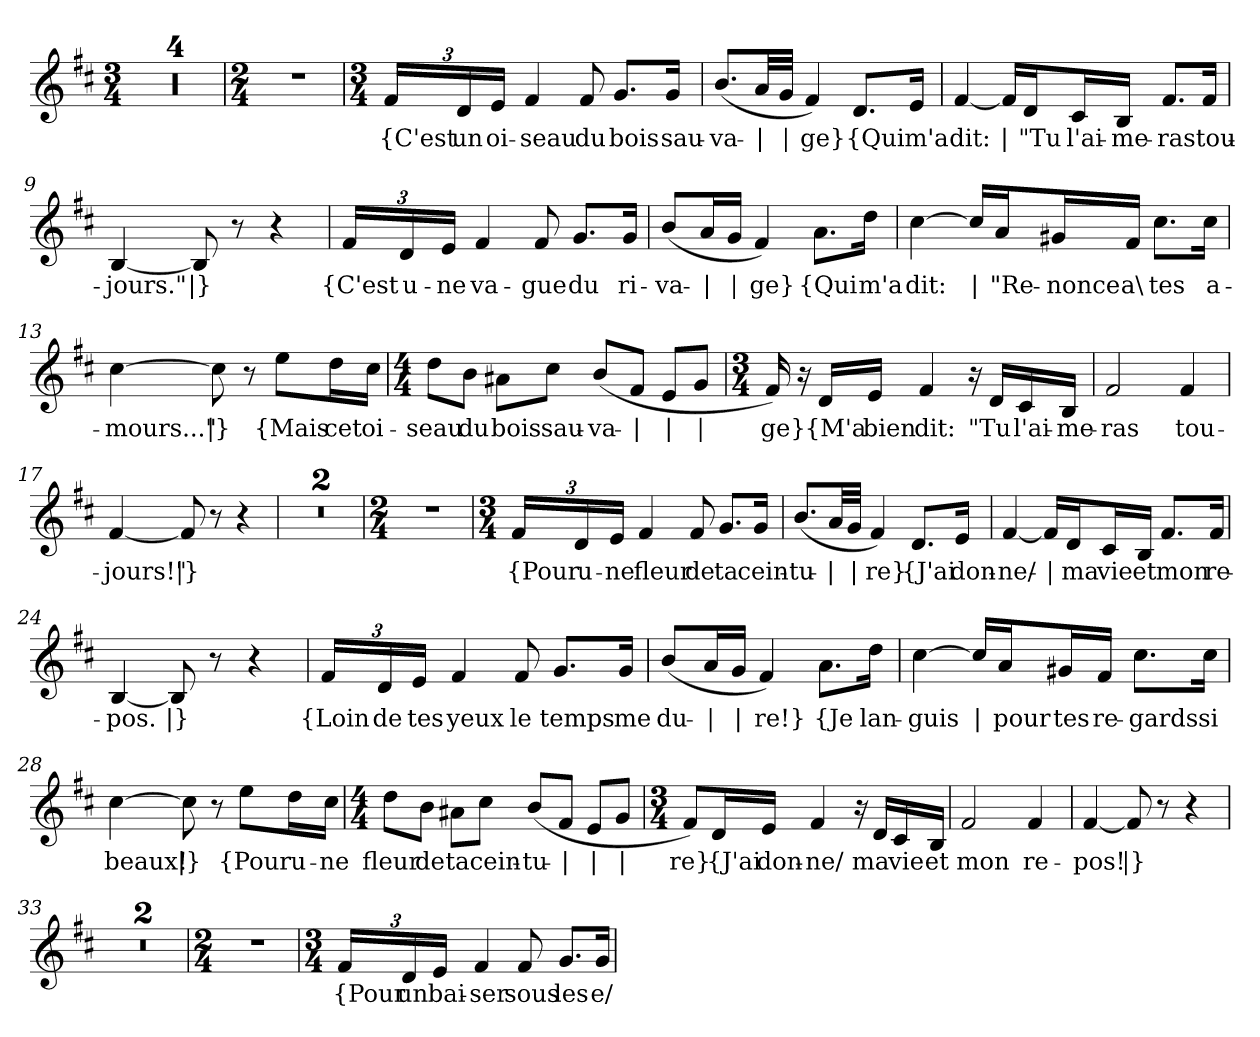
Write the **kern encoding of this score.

**kern	**text
*part1	*part1
*staff1	*staff1
*clefG2	*
*k[f#c#]	*
*M3/4	*
=1	=1
2.r	.
=2	=2
2.r	.
=3	=3
2.r	.
=4	=4
2.r	.
=5	=5
*M2/4	*
2r	.
=6	=6
*M3/4	*
24f#/LL	{C'est
24d/	un
24e/JJ	oi-
4f#	-seau
8f#	du
8.g/L	bois
16g/Jk	sau-
=7	=7
(8.b/L	-va-
32a/LL	|
32g/JJJ	|
4f#)	-ge}
8.d/L	{Qui
16e/Jk	m'a
=8	=8
[4f#	dit:
16f#/LL]	|
16d/J	"Tu
16c#/L	l'ai-
16B/JJ	-me-
8.f#/L	-ras
16f#/Jk	tou-
=9	=9
[4B	-jours."
8B]	|}
8r	.
4r	.
=10	=10
24f#/LL	{C'est
24d/	u-
24e/JJ	-ne
4f#	va-
8f#	-gue
8.g/L	du
16g/Jk	ri-
=11	=11
(8b/L	-va-
16a/L	|
16g/JJ	|
4f#)	-ge}
8.a\L	{Qui
16dd\Jk	m'a
=12	=12
[4cc#	dit:
16cc#/LL]	|
16a/J	"Re-
16g#X/L	-nonce
16f#/JJ	a\
8.cc#\L	tes
16cc#\Jk	a-
=13	=13
[4cc#	-mours..."
8cc#]	|}
8r	.
8ee\L	{Mais
16dd\L	cet
16cc#\JJ	oi-
=14	=14
*M4/4	*
8dd\L	-seau
8b\J	du
8a#X\L	bois
8cc#\J	sau-
(8b/L	-va-
8f#/J	|
8e/L	|
8g/J	|
=15	=15
*M3/4	*
16f#)	-ge}
16r	.
16d/LL	{M'a
16e/JJ	bien
4f#	dit:
16r	.
16d/LL	"Tu
16c#/	l'ai-
16B/JJ	-me-
=16	=16
2f#	-ras
4f#	tou-
=17	=17
[4f#	-jours!"
8f#]	|}
8r	.
4r	.
=18	=18
2.r	.
=19	=19
2.r	.
=20	=20
*M2/4	*
2r	.
=21	=21
*M3/4	*
24f#/LL	{Pour
24d/	u-
24e/JJ	-ne
4f#	fleur
8f#	de
8.g/L	ta
16g/Jk	cein-
=22	=22
(8.b/L	-tu-
32a/LL	|
32g/JJJ	|
4f#)	-re}
8.d/L	{J'ai
16e/Jk	don-
=23	=23
[4f#	-ne/-
16f#/LL]	|
16d/J	ma
16c#/L	vie
16B/JJ	et
8.f#/L	mon
16f#/Jk	re-
=24	=24
[4B	-pos.
8B]	|}
8r	.
4r	.
=25	=25
24f#/LL	{Loin
24d/	de
24e/JJ	tes
4f#	yeux
8f#	le
8.g/L	temps
16g/Jk	me
=26	=26
(8b/L	du-
16a/L	|
16g/JJ	|
4f#)	-re!}
8.a\L	{Je
16dd\Jk	lan-
=27	=27
[4cc#	-guis
16cc#/LL]	|
16a/J	pour
16g#X/L	tes
16f#/JJ	re-
8.cc#\L	-gards
16cc#\Jk	si
=28	=28
[4cc#	beaux!
8cc#]	|}
8r	.
8ee\L	{Pour
16dd\L	u-
16cc#\JJ	-ne
=29	=29
*M4/4	*
8dd\L	fleur
8b\J	de
8a#X\L	ta
8cc#\J	cein-
(8b/L	-tu-
8f#/J	|
8e/L	|
8g/J	|
=30	=30
*M3/4	*
8f#/L)	-re}
16d/L	{J'ai
16e/JJ	don-
4f#	-ne/
16r	.
16d/LL	ma
16c#/	vie
16B/JJ	et
=31	=31
2f#	mon
4f#	re-
=32	=32
[4f#	-pos!
8f#]	|}
8r	.
4r	.
=33	=33
2.r	.
=34	=34
2.r	.
=35	=35
*M2/4	*
2r	.
=36	=36
*M3/4	*
24f#/LL	{Pour
24d/	un
24e/JJ	bai-
4f#	-ser
8f#	sous
8.g/L	les
16g/Jk	e/-
=	=
*-	*-
